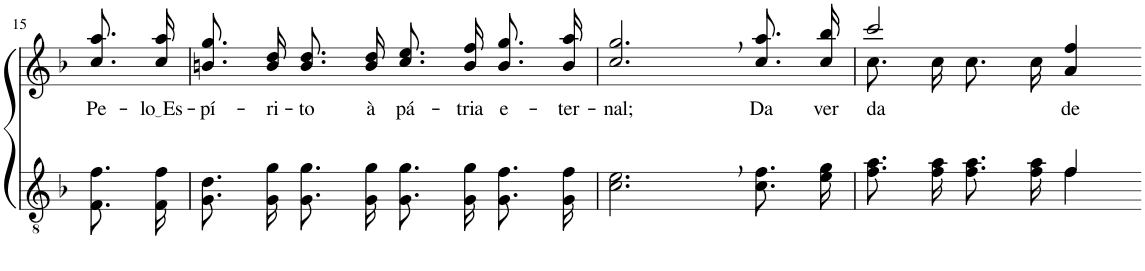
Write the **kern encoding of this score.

**kern	**kern	**text
*part2	*part1	*part1
*staff2	*staff1	*staff1
*I"Parte III e IV	*I"Parte I e II	*
!!LO:PB:g=z
*clefGv2	*clefG2	*
*Trd5c9	*Trd5c9	*
*k[b-]	*k[b-]	*
*M4/4	*M4/4	*
=15	=15	=15
!	!	!LO:LY:b
8.F\ 8.f\L	8.cc\ 8.aa\L	Pe-
!	!	!LO:LY:b
16F\ 16f\Jk	16cc\ 16aa\Jk	lo Es
=16	=16	=16
!	!	!LO:LY:b
8.G\ 8.d\L	8.bn\ 8.gg\L	-pí-
!	!	!LO:LY:b
16G\ 16g\Jk	16b\ 16dd\Jk	-ri-
!	!	!LO:LY:b
8.G\ 8.g\L	8.b\ 8.dd\L	-to
!	!	!LO:LY:b
16G\ 16g\Jk	16b\ 16dd\Jk	à
!	!	!LO:LY:b
8.G\ 8.g\L	8.cc\ 8.ee\L	pá-
!	!	!LO:LY:b
16G\ 16g\Jk	16b\ 16ff\Jk	-tria
!	!	!LO:LY:b
8.G\ 8.f\L	8.b\ 8.gg\L	e-
!	!	!LO:LY:b
16G\ 16f\Jk	16b\ 16aa\Jk	-ter-
=17	=17	=17
!	!	!LO:LY:b
2.c\, 2.e\,	2.cc/, 2.gg/,	-nal;
!	!	!LO:LY:b
8.c\ 8.f\L	8.cc\ 8.aa\L	Da
!	!	!LO:LY:b
16e\ 16g\Jk	16cc\ 16bb-\Jk	ver-
=18	=18	=18
*^	*^	*
!	!	!	!	!LO:LY:b
8.f\ 8.a\L	2ryy	2ccc/	8.cc\L	-da-
16f\ 16a\Jk	.	.	16cc\Jk	.
8.f\ 8.a\L	.	.	8.cc\L	.
16f\ 16a\Jk	.	.	16cc\Jk	.
!	!	!	!	!LO:LY:b
4f\	4f/	4a/ 4ff/	4ryy	-de
*v	*v	*	*	*
*	*v	*v	*
=-	=-	=-
*-	*-	*-
